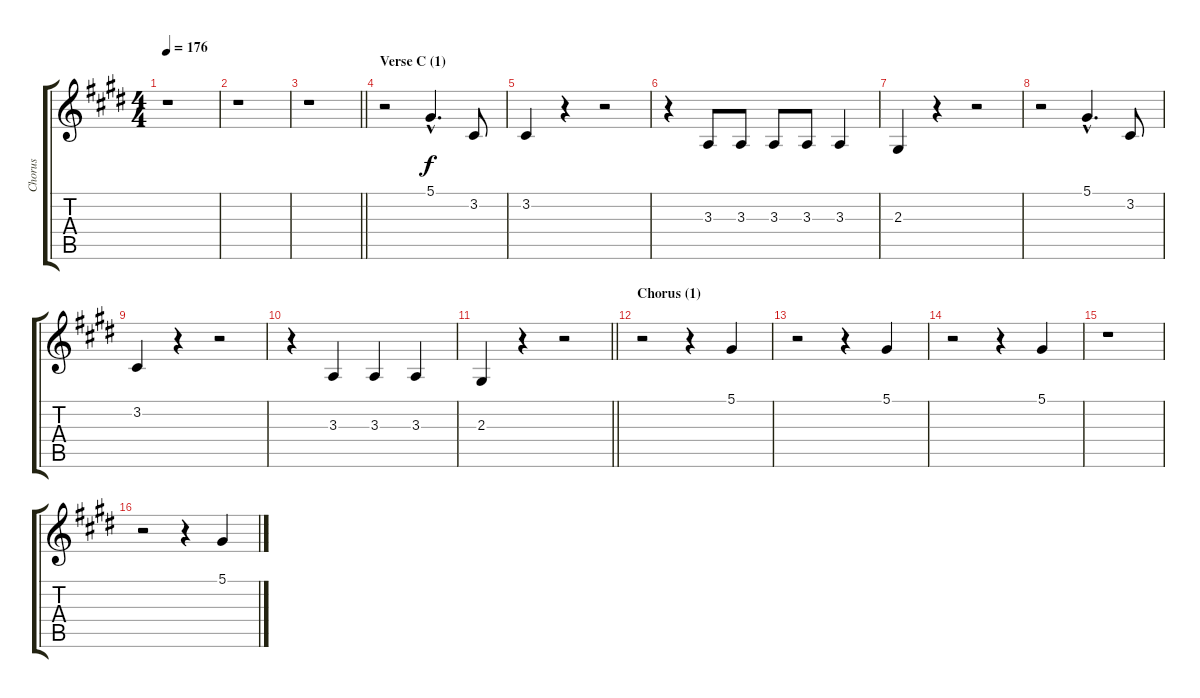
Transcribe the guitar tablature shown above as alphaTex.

\track ("Chorus" "Chorus") {instrument sopranosax}
\staff {score tabs}
\tuning (Eb4 Bb3 Gb3 Db3 Ab2 Eb2) {hide}
\ts (4 4)
\tempo 176
\clef g2
\ks c#minor
r.1{dy f} |
r.1 |
\barLineRight lightlight
r.1 |
\section ("" "Verse C (1)")
r.2 5.1{hac}.4{d} 3.2.8 |
3.2.4 r.4 r.2 |
r.4 3.3.8 3.3.8 3.3.8 3.3.8 3.3.4 |
2.3.4 r.4 r.2 |
r.2 5.1{hac}.4{d} 3.2.8 |
3.2.4 r.4 r.2 |
r.4 3.3.4 3.3.4 3.3.4 |
\barLineRight lightlight
2.3.4 r.4 r.2 |
\section ("" "Chorus (1)")
r.2 r.4 5.1.4 |
r.2 r.4 5.1.4 |
r.2 r.4 5.1.4 |
r.1 |
r.2 r.4 5.1.4
